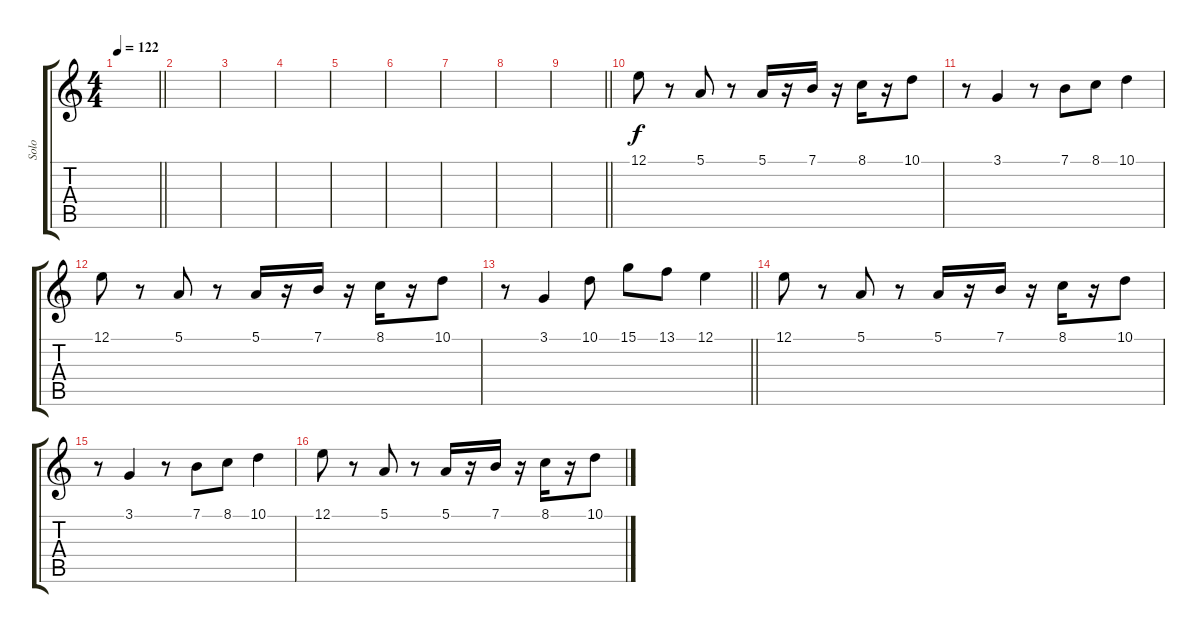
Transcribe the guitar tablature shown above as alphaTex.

\track ("Solo" "Solo") {instrument lead2sawtooth}
\staff {score tabs}
\tuning (E4 B3 G3 D3 A2 E2) {hide}
\ts (4 4)
\tempo 122
\clef g2
\barLineRight lightlight
\ks c
|
|
|
|
|
|
|
|
\barLineRight lightlight
|
12.1.8 r.8 5.1.8 r.8 5.1.16 r.16 7.1.16 r.16 8.1.16 r.16 10.1.8 |
r.8 3.1.4 r.8 7.1.8 8.1.8 10.1.4 |
12.1.8 r.8 5.1.8 r.8 5.1.16 r.16 7.1.16 r.16 8.1.16 r.16 10.1.8 |
\barLineRight lightlight
r.8 3.1.4 10.1.8 15.1.8 13.1.8 12.1.4 |
12.1.8 r.8 5.1.8 r.8 5.1.16 r.16 7.1.16 r.16 8.1.16 r.16 10.1.8 |
r.8 3.1.4 r.8 7.1.8 8.1.8 10.1.4 |
12.1.8 r.8 5.1.8 r.8 5.1.16 r.16 7.1.16 r.16 8.1.16 r.16 10.1.8
